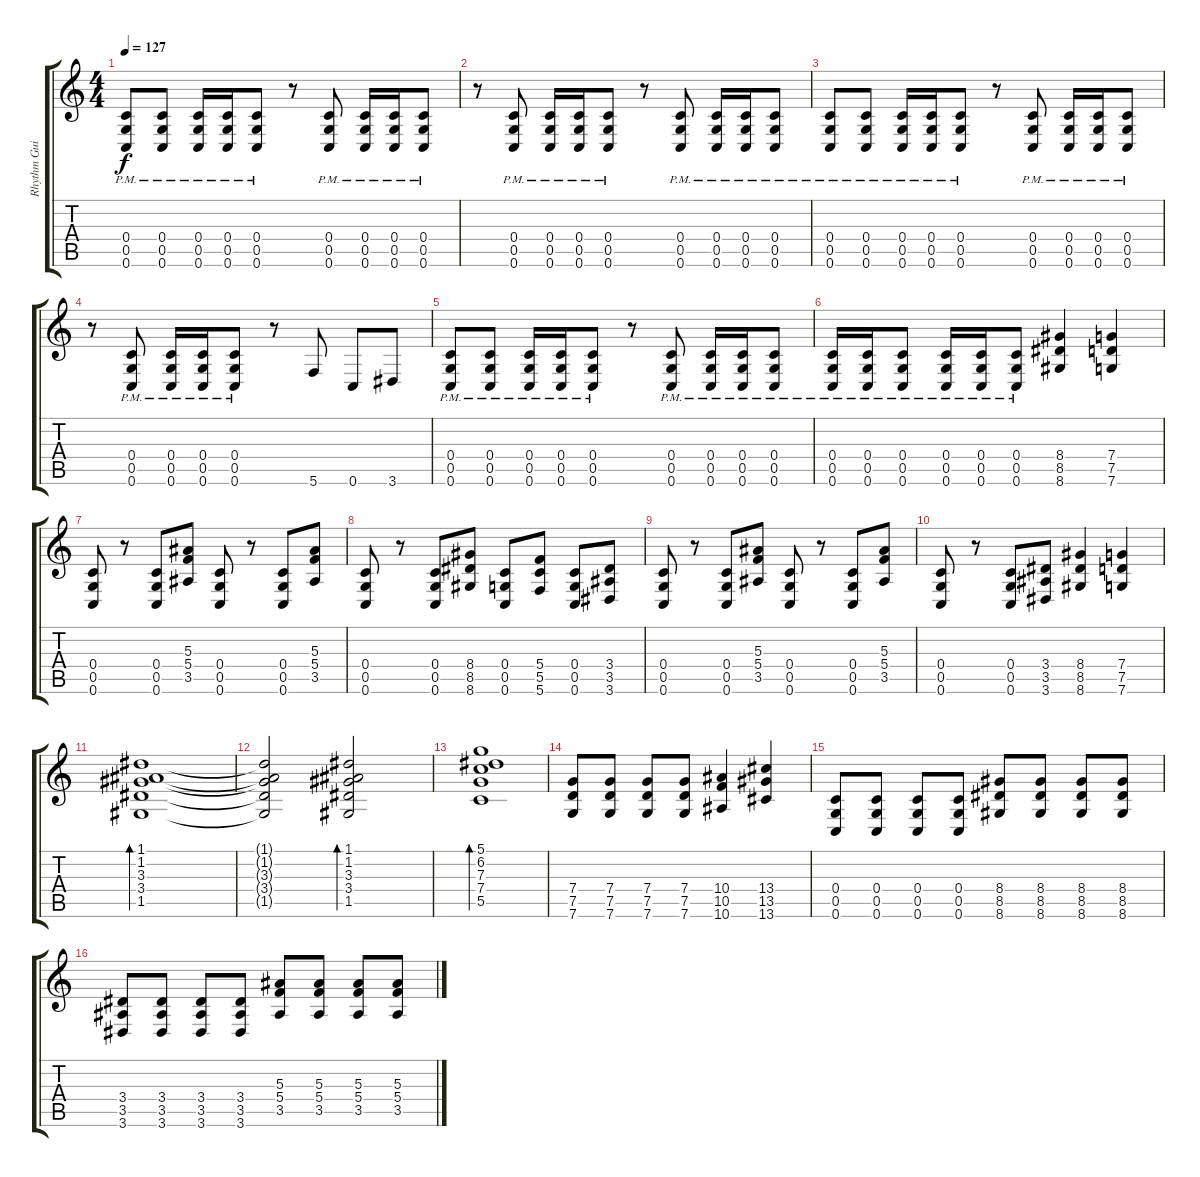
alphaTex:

\track ("Rhythm Guitar" "Rhythm Gui") {instrument distortionguitar}
\staff {score tabs}
\tuning (D4 A3 F3 C3 G2 C2) {hide}
\ts (4 4)
\tempo 127
\clef g2
\ks c
(0.4{pm} 0.5{pm} 0.6{pm}).8{dy f} (0.4{pm} 0.5{pm} 0.6{pm}).8 (0.4{pm} 0.5{pm} 0.6{pm}).16 (0.4{pm} 0.5{pm} 0.6{pm}).16 (0.4{pm} 0.5{pm} 0.6{pm}).8 r.8 (0.4{pm} 0.5{pm} 0.6{pm}).8 (0.4{pm} 0.5{pm} 0.6{pm}).16 (0.4{pm} 0.5{pm} 0.6{pm}).16 (0.4{pm} 0.5{pm} 0.6{pm}).8 |
r.8 (0.4{pm} 0.5{pm} 0.6{pm}).8 (0.4{pm} 0.5{pm} 0.6{pm}).16 (0.4{pm} 0.5{pm} 0.6{pm}).16 (0.4{pm} 0.5{pm} 0.6{pm}).8 r.8 (0.4{pm} 0.5{pm} 0.6{pm}).8 (0.4{pm} 0.5{pm} 0.6{pm}).16 (0.4{pm} 0.5{pm} 0.6{pm}).16 (0.4{pm} 0.5{pm} 0.6{pm}).8 |
(0.4{pm} 0.5{pm} 0.6{pm}).8 (0.4{pm} 0.5{pm} 0.6{pm}).8 (0.4{pm} 0.5{pm} 0.6{pm}).16 (0.4{pm} 0.5{pm} 0.6{pm}).16 (0.4{pm} 0.5{pm} 0.6{pm}).8 r.8 (0.4{pm} 0.5{pm} 0.6{pm}).8 (0.4{pm} 0.5{pm} 0.6{pm}).16 (0.4{pm} 0.5{pm} 0.6{pm}).16 (0.4{pm} 0.5{pm} 0.6{pm}).8 |
r.8 (0.4{pm} 0.5{pm} 0.6{pm}).8 (0.4{pm} 0.5{pm} 0.6{pm}).16 (0.4{pm} 0.5{pm} 0.6{pm}).16 (0.4{pm} 0.5{pm} 0.6{pm}).8 r.8 5.6.8 0.6.8 3.6.8 |
(0.4{pm} 0.5{pm} 0.6{pm}).8 (0.4{pm} 0.5{pm} 0.6{pm}).8 (0.4{pm} 0.5{pm} 0.6{pm}).16 (0.4{pm} 0.5{pm} 0.6{pm}).16 (0.4{pm} 0.5{pm} 0.6{pm}).8 r.8 (0.4{pm} 0.5{pm} 0.6{pm}).8 (0.4{pm} 0.5{pm} 0.6{pm}).16 (0.4{pm} 0.5{pm} 0.6{pm}).16 (0.4{pm} 0.5{pm} 0.6{pm}).8 |
(0.4{pm} 0.5{pm} 0.6{pm}).16 (0.4{pm} 0.5{pm} 0.6{pm}).16 (0.4{pm} 0.5{pm} 0.6{pm}).8 (0.4{pm} 0.5{pm} 0.6{pm}).16 (0.4{pm} 0.5{pm} 0.6{pm}).16 (0.4{pm} 0.5{pm} 0.6{pm}).8 (8.4 8.5 8.6).4 (7.4 7.5 7.6).4 |
(0.4 0.5 0.6).8 r.8 (0.4 0.5 0.6).8 (5.3 5.4 3.5).8 (0.4 0.5 0.6).8 r.8 (0.4 0.5 0.6).8 (5.3 5.4 3.5).8 |
(0.4 0.5 0.6).8 r.8 (0.4 0.5 0.6).8 (8.4 8.5 8.6).8 (0.4 0.5 0.6).8 (5.4 5.5 5.6).8 (0.4 0.5 0.6).8 (3.4 3.5 3.6).8 |
(0.4 0.5 0.6).8 r.8 (0.4 0.5 0.6).8 (5.3 5.4 3.5).8 (0.4 0.5 0.6).8 r.8 (0.4 0.5 0.6).8 (5.3 5.4 3.5).8 |
(0.4 0.5 0.6).8 r.8 (0.4 0.5 0.6).8 (3.4 3.5 3.6).8 (8.4 8.5 8.6).4 (7.4 7.5 7.6).4 |
(1.1 1.2 3.3 3.4 1.5).1{bd 120} |
(1.1{t} 1.2{t} 3.3{t} 3.4{t} 1.5{t}).2 (1.1 1.2 3.3 3.4 1.5).2{bd 60} |
(5.1 6.2 7.3 7.4 5.5).1{bd 120} |
(7.4 7.5 7.6).8 (7.4 7.5 7.6).8 (7.4 7.5 7.6).8 (7.4 7.5 7.6).8 (10.4 10.5 10.6).4 (13.4 13.5 13.6).4 |
(0.4 0.5 0.6).8 (0.4 0.5 0.6).8 (0.4 0.5 0.6).8 (0.4 0.5 0.6).8 (8.4 8.5 8.6).8 (8.4 8.5 8.6).8 (8.4 8.5 8.6).8 (8.4 8.5 8.6).8 |
(3.4 3.5 3.6).8 (3.4 3.5 3.6).8 (3.4 3.5 3.6).8 (3.4 3.5 3.6).8 (5.3 5.4 3.5).8 (5.3 5.4 3.5).8 (5.3 5.4 3.5).8 (5.3 5.4 3.5).8
